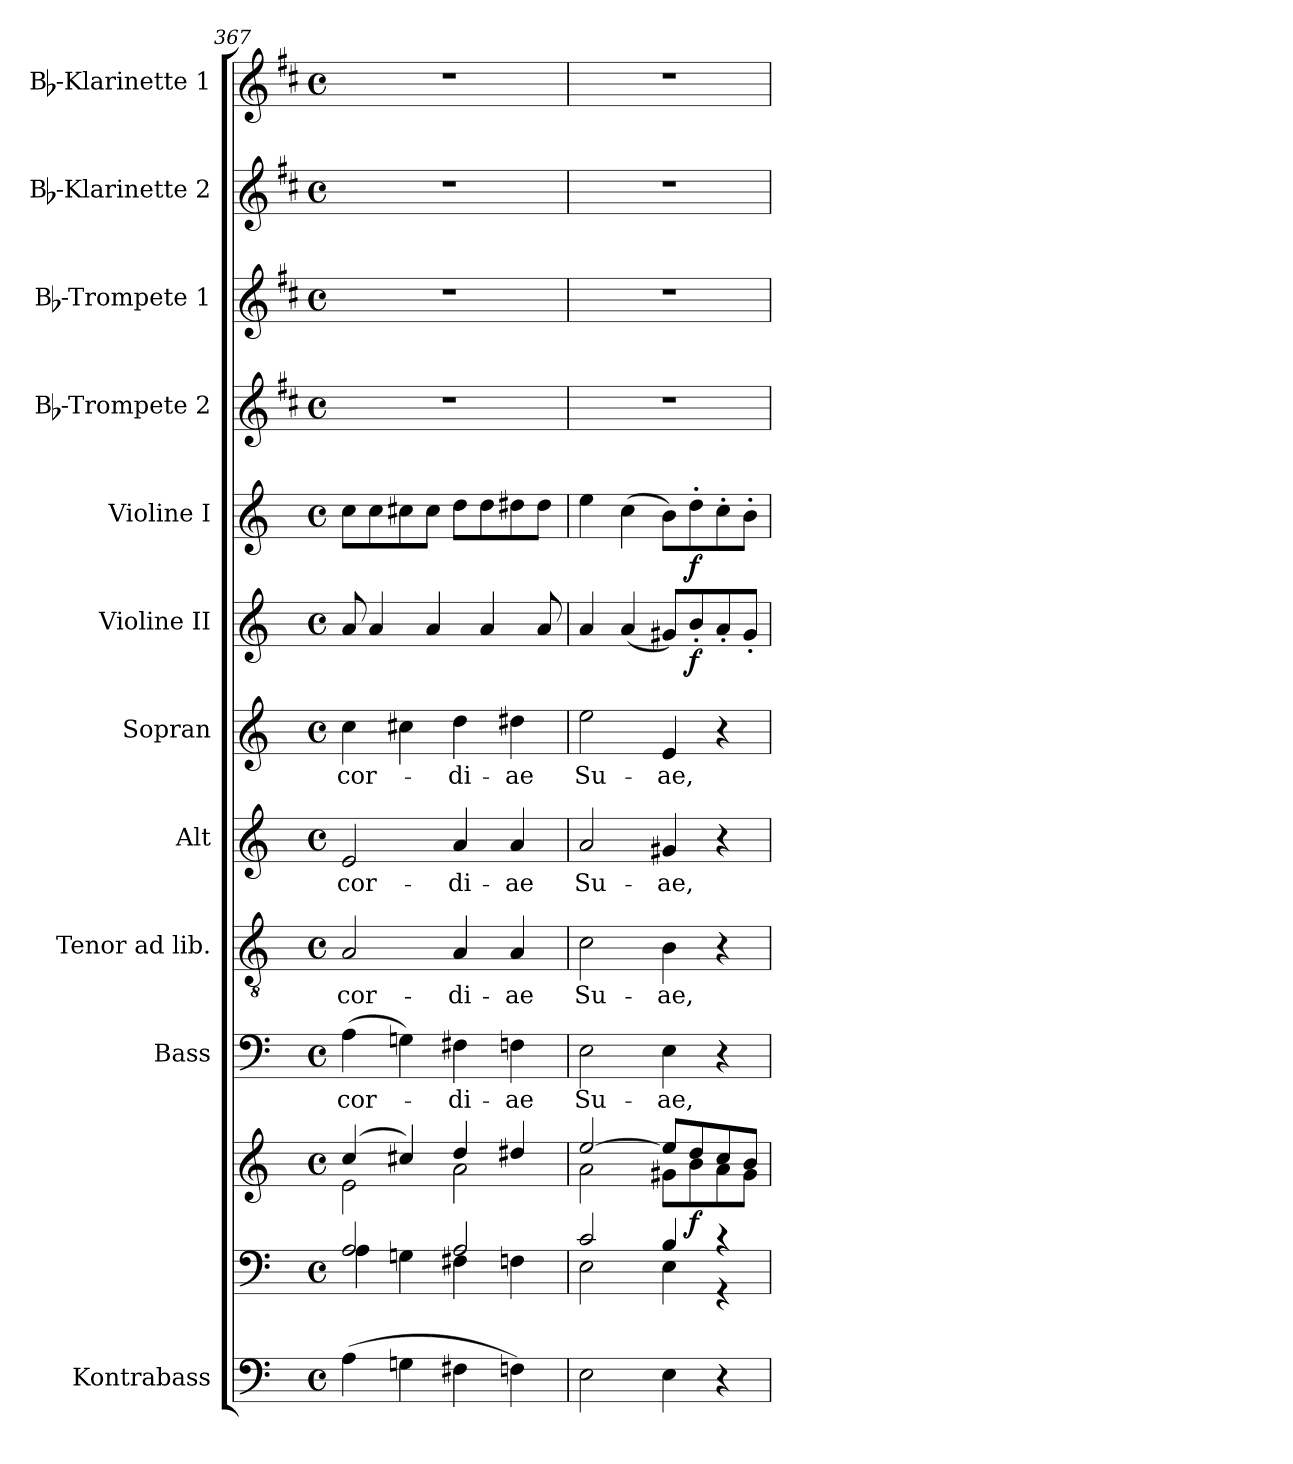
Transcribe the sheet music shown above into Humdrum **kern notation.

**kern	**kern	**kern	**dynam	**kern	**text	**kern	**text	**kern	**text	**kern	**text	**kern	**dynam	**kern	**dynam	**kern	**kern	**kern	**kern
*part12	*part11	*part11	*part11	*part10	*part10	*part9	*part9	*part8	*part8	*part7	*part7	*part6	*part6	*part5	*part5	*part4	*part3	*part2	*part1
*staff13	*staff12	*staff11	*staff11/12	*staff10	*staff10	*staff9	*staff9	*staff8	*staff8	*staff7	*staff7	*staff6	*staff6	*staff5	*staff5	*staff4	*staff3	*staff2	*staff1
*I"Kontrabass	*	*	*	*I"Bass	*	*I"Tenor ad lib.	*	*I"Alt	*	*I"Sopran	*	*I"Violine II	*	*I"Violine I	*	*I"Bb-Trompete 2	*I"Bb-Trompete 1	*I"Bb-Klarinette 2	*I"Bb-Klarinette 1
*I'Kb.	*	*	*	*I'B.	*	*I'T.	*	*I'A.	*	*I'S.	*	*I'Vl. II	*	*I'Vl. I	*	*I'Bb Trp. 2	*I'Bb Trp. 1	*I'Bb Kl. 2	*I'Bb Kl. 1
*clefF4	*clefF4	*clefG2	*	*clefF4	*	*clefGv2	*	*clefG2	*	*clefG2	*	*clefG2	*	*clefG2	*	*clefG2	*clefG2	*clefG2	*clefG2
*ITrd7c12	*	*	*	*	*	*	*	*	*	*	*	*	*	*	*	*ITrd1c2	*ITrd1c2	*ITrd1c2	*ITrd1c2
*k[]	*k[]	*k[]	*	*k[]	*	*k[]	*	*k[]	*	*k[]	*	*k[]	*	*k[]	*	*k[]	*k[]	*k[]	*k[]
*C:	*C:	*C:	*	*C:	*	*C:	*	*C:	*	*C:	*	*C:	*	*C:	*	*C:	*C:	*C:	*C:
*M4/4	*M4/4	*M4/4	*	*M4/4	*	*M4/4	*	*M4/4	*	*M4/4	*	*M4/4	*	*M4/4	*	*M4/4	*M4/4	*M4/4	*M4/4
*met(c)	*met(c)	*met(c)	*	*met(c)	*	*met(c)	*	*met(c)	*	*met(c)	*	*met(c)	*	*met(c)	*	*met(c)	*met(c)	*met(c)	*met(c)
=367	=367	=367	=367	=367	=367	=367	=367	=367	=367	=367	=367	=367	=367	=367	=367	=367	=367	=367	=367
*	*^	*^	*	*	*	*	*	*	*	*	*	*	*	*	*	*	*	*	*
!	!	!	!	!	!	!	!LO:LY:b	!	!LO:LY:b	!	!LO:LY:b	!	!LO:LY:b	!	!	!	!	!	!	!	!
(>4AA\	2A/	4A\	(>4cc/	2e\	.	(>4A\	-cor-	2A/	-cor-	2e/	-cor-	4cc\	-cor-	8a/	.	8cc\L	.	1r	1r	1r	1r
.	.	.	.	.	.	.	.	.	.	.	.	.	.	4a/	.	8cc\	.	.	.	.	.
4GGn\	.	4Gn\	4cc#X/)	.	.	4Gn\)	.	.	.	.	.	4cc#X\	.	.	.	8cc#X\	.	.	.	.	.
.	.	.	.	.	.	.	.	.	.	.	.	.	.	4a/	.	8cc#\J	.	.	.	.	.
!	!	!	!	!	!	!	!LO:LY:b	!	!LO:LY:b	!	!LO:LY:b	!	!LO:LY:b	!	!	!	!	!	!	!	!
4FF#X\	2A/	4F#X\	4dd/	2a\	.	4F#X\	-di-	4A/	-di-	4a/	-di-	4dd\	-di-	.	.	8dd\L	.	.	.	.	.
.	.	.	.	.	.	.	.	.	.	.	.	.	.	4a/	.	8dd\	.	.	.	.	.
!	!	!	!	!	!	!	!LO:LY:b	!	!LO:LY:b	!	!LO:LY:b	!	!LO:LY:b	!	!	!	!	!	!	!	!
4FFn\)	.	4Fn\	4dd#X/	.	.	4Fn\	-ae	4A/	-ae	4a/	-ae	4dd#X\	-ae	.	.	8dd#X\	.	.	.	.	.
.	.	.	.	.	.	.	.	.	.	.	.	.	.	8a/	.	8dd#\J	.	.	.	.	.
=368	=368	=368	=368	=368	=368	=368	=368	=368	=368	=368	=368	=368	=368	=368	=368	=368	=368	=368	=368	=368	=368
!	!	!	!	!	!	!	!LO:LY:b	!	!LO:LY:b	!	!LO:LY:b	!	!LO:LY:b	!	!	!	!	!	!	!	!
2EE\	2c/	2E\	[>2ee/	2a\	.	2E\	Su-	2c\	Su-	2a/	Su-	2ee\	Su-	4a/	.	4ee\	.	1r	1r	1r	1r
.	.	.	.	.	.	.	.	.	.	.	.	.	.	(<4a/	.	(>4cc\	.	.	.	.	.
!	!	!	!	!	!	!	!LO:LY:b	!	!LO:LY:b	!	!LO:LY:b	!	!LO:LY:b	!	!	!	!	!	!	!	!
4EE\	4B/	4E\	8ee/L]	8g#X\L	.	4E\	-ae,	4B\	-ae,	4g#X/	-ae,	4e/	-ae,	8g#X/L)	.	8b\L)	.	.	.	.	.
!	!	!	!	!	!LO:DY:b	!	!	!	!	!	!	!	!	!	!LO:DY:b	!	!LO:DY:b	!	!	!	!
.	.	.	8dd/	8b\	f	.	.	.	.	.	.	.	.	8b'</	f	8dd'>\	f	.	.	.	.
4r	4r	4r	8cc/	8a\	.	4r	.	4r	.	4r	.	4r	.	8a'</	.	8cc'>\	.	.	.	.	.
.	.	.	8b/J	8g#\J	.	.	.	.	.	.	.	.	.	8g#'</J	.	8b'>\J	.	.	.	.	.
*	*v	*v	*	*	*	*	*	*	*	*	*	*	*	*	*	*	*	*	*	*	*
*	*	*v	*v	*	*	*	*	*	*	*	*	*	*	*	*	*	*	*	*	*
=	=	=	=	=	=	=	=	=	=	=	=	=	=	=	=	=	=	=	=
*-	*-	*-	*-	*-	*-	*-	*-	*-	*-	*-	*-	*-	*-	*-	*-	*-	*-	*-	*-
